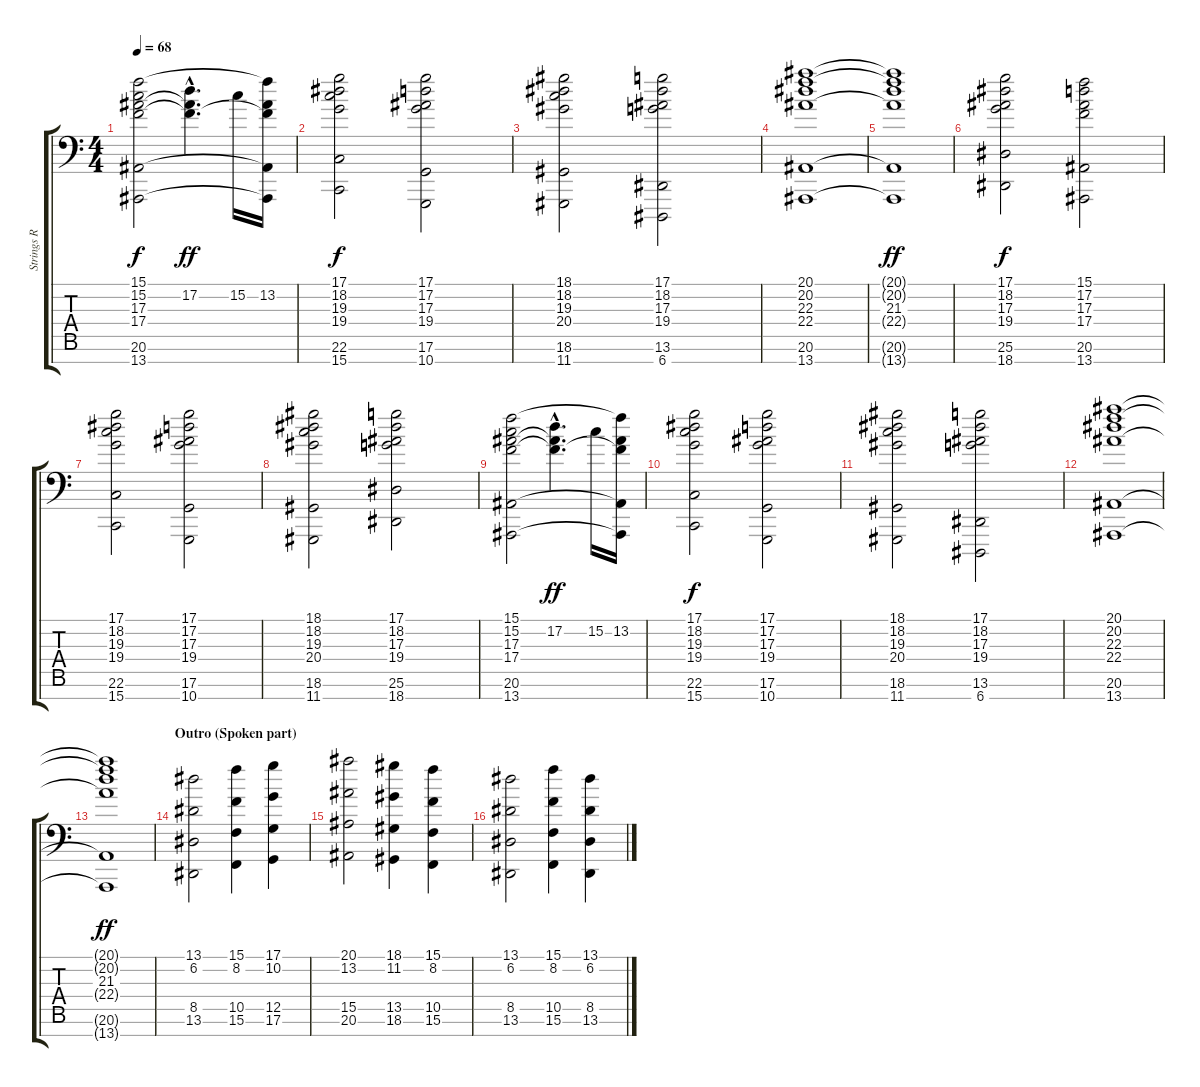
\track ("Strings R" "Strings R") {instrument stringensemble1}
\staff {score tabs}
\tuning (D4 A3 F3 C3 G2 D1 A0) {hide}
\ts (4 4)
\tempo 68
\clef f4
\ks c
(15.1 15.2 17.3 17.4 20.6 13.7).2{dy f} (17.2{hac} 17.3{hac t} 17.4{hac t}).4{d dy ff} 15.2.16 (15.1{t} 13.2 17.4{t} 20.6{t} 13.7{t}).16 |
(17.1 18.2 19.3 19.4 22.6 15.7).2{dy f} (17.1 17.2 17.3 19.4 17.6 10.7).2 |
(18.1 18.2 19.3 20.4 18.6 11.7).2 (17.1 18.2 17.3 19.4 13.6 6.7).2 |
(20.1 20.2 22.3 22.4 20.6 13.7).1 |
(20.1{t} 20.2{t} 21.3 22.4{t} 20.6{t} 13.7{t}).1{dy ff} |
(17.1 18.2 17.3 19.4 25.6 18.7).2{dy f} (15.1 17.2 17.3 17.4 20.6 13.7).2 |
(17.1 18.2 19.3 19.4 22.6 15.7).2 (17.1 17.2 17.3 19.4 17.6 10.7).2 |
(18.1 18.2 19.3 20.4 18.6 11.7).2 (17.1 18.2 17.3 19.4 25.6 18.7).2 |
(15.1 15.2 17.3 17.4 20.6 13.7).2 (17.2{hac} 17.3{hac t} 17.4{hac t}).4{d dy ff} 15.2.16 (15.1{t} 13.2 17.4{t} 20.6{t} 13.7{t}).16 |
(17.1 18.2 19.3 19.4 22.6 15.7).2{dy f} (17.1 17.2 17.3 19.4 17.6 10.7).2 |
(18.1 18.2 19.3 20.4 18.6 11.7).2 (17.1 18.2 17.3 19.4 13.6 6.7).2 |
(20.1 20.2 22.3 22.4 20.6 13.7).1 |
(20.1{t} 20.2{t} 21.3 22.4{t} 20.6{t} 13.7{t}).1{dy ff} |
\section ("" "Outro (Spoken part)")
(13.1 6.2 8.5 13.6).2 (15.1 8.2 10.5 15.6).4 (17.1 10.2 12.5 17.6).4 |
(20.1 13.2 15.5 20.6).2 (18.1 11.2 13.5 18.6).4 (15.1 8.2 10.5 15.6).4 |
(13.1 6.2 8.5 13.6).2 (15.1 8.2 10.5 15.6).4 (13.1 6.2 8.5 13.6).4
